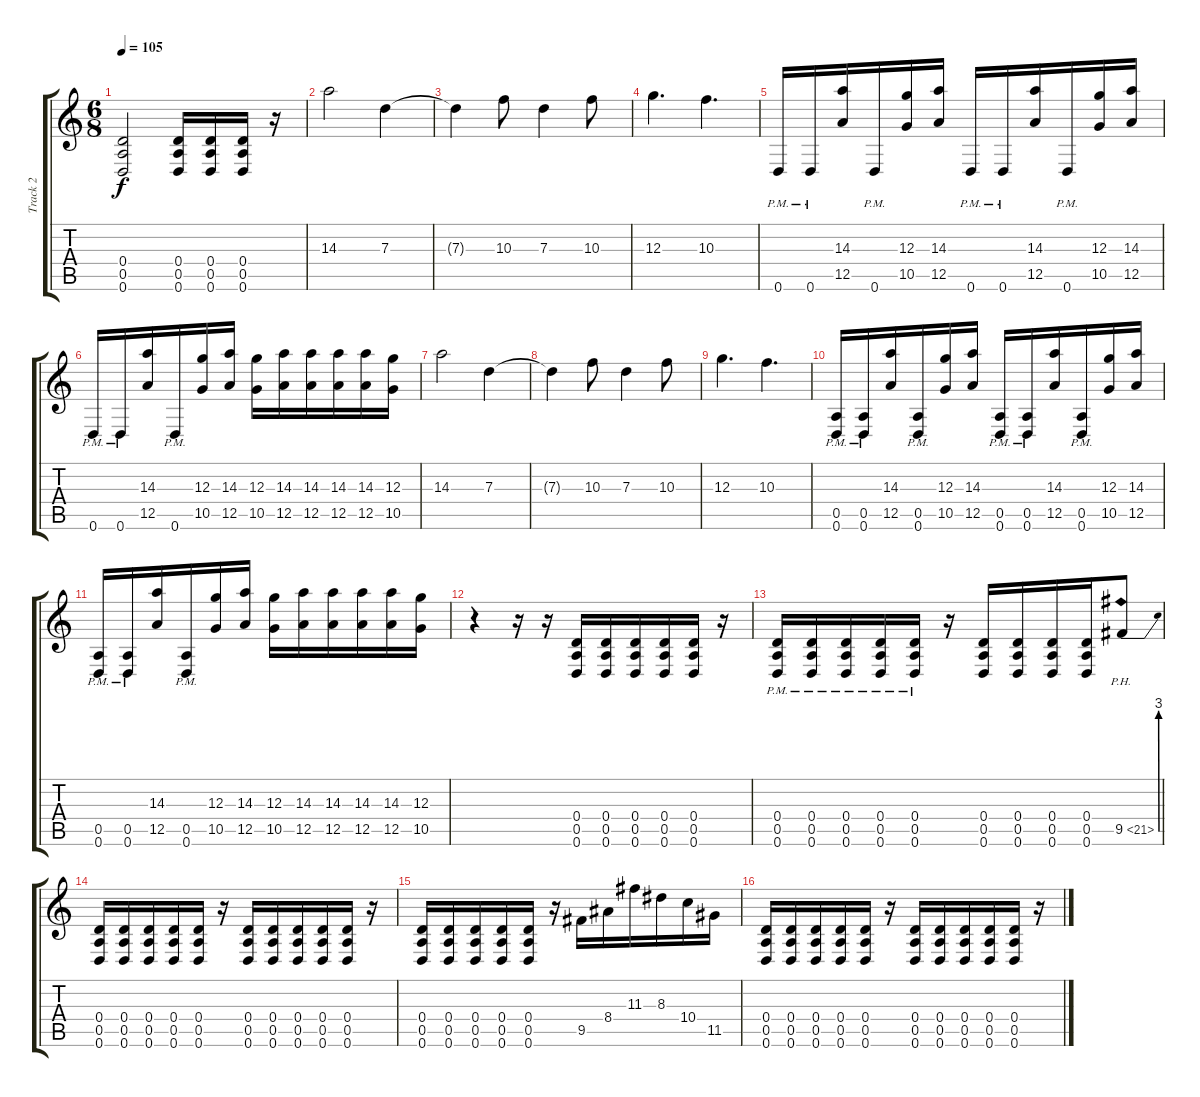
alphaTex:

\track ("Track 2" "Track 2") {instrument distortionguitar}
\staff {score tabs}
\tuning (E4 B3 G3 D3 A2 D2) {hide}
\ts (6 8)
\tempo 105
\clef g2
\ks c
(0.4{t} 0.5{t} 0.6{t}).2{dy f} (0.4 0.5 0.6).16 (0.4 0.5 0.6).16 (0.4 0.5 0.6).16 r.16 |
14.3.2 7.3.4 |
7.3{t}.4 10.3.8 7.3.4 10.3.8 |
12.3.4{d} 10.3.4{d} |
0.6{pm}.16 0.6{pm}.16 (14.3 12.5).16 0.6{pm}.16 (12.3 10.5).16 (14.3 12.5).16 0.6{pm}.16 0.6{pm}.16 (14.3 12.5).16 0.6{pm}.16 (12.3 10.5).16 (14.3 12.5).16 |
0.6{pm}.16 0.6{pm}.16 (14.3 12.5).16 0.6{pm}.16 (12.3 10.5).16 (14.3 12.5).16 (12.3 10.5).16 (14.3 12.5).16 (14.3 12.5).16 (14.3 12.5).16 (14.3 12.5).16 (12.3 10.5).16 |
14.3.2 7.3.4 |
7.3{t}.4 10.3.8 7.3.4 10.3.8 |
12.3.4{d} 10.3.4{d} |
(0.5 0.6{pm}).16 (0.5 0.6{pm}).16 (14.3 12.5).16 (0.5 0.6{pm}).16 (12.3 10.5).16 (14.3 12.5).16 (0.5 0.6{pm}).16 (0.5 0.6{pm}).16 (14.3 12.5).16 (0.5 0.6{pm}).16 (12.3 10.5).16 (14.3 12.5).16 |
(0.5 0.6{pm}).16 (0.5 0.6{pm}).16 (14.3 12.5).16 (0.5 0.6{pm}).16 (12.3 10.5).16 (14.3 12.5).16 (12.3 10.5).16 (14.3 12.5).16 (14.3 12.5).16 (14.3 12.5).16 (14.3 12.5).16 (12.3 10.5).16 |
r.4 r.16 r.16 (0.4 0.5 0.6).16 (0.4 0.5 0.6).16 (0.4 0.5 0.6).16 (0.4 0.5 0.6).16 (0.4 0.5 0.6).16 r.16 |
(0.4{pm} 0.5{pm} 0.6{pm}).16 (0.4{pm} 0.5{pm} 0.6{pm}).16 (0.4{pm} 0.5{pm} 0.6{pm}).16 (0.4{pm} 0.5{pm} 0.6{pm}).16 (0.4{pm} 0.5{pm} 0.6{pm}).16 r.16 (0.4 0.5 0.6).16 (0.4 0.5 0.6).16 (0.4 0.5 0.6).16 (0.4 0.5 0.6).16 9.5{be (bend 0 0 60 12) ph 12}.8 |
(0.4 0.5 0.6).16 (0.4 0.5 0.6).16 (0.4 0.5 0.6).16 (0.4 0.5 0.6).16 (0.4 0.5 0.6).16 r.16 (0.4 0.5 0.6).16 (0.4 0.5 0.6).16 (0.4 0.5 0.6).16 (0.4 0.5 0.6).16 (0.4 0.5 0.6).16 r.16 |
(0.4 0.5 0.6).16 (0.4 0.5 0.6).16 (0.4 0.5 0.6).16 (0.4 0.5 0.6).16 (0.4 0.5 0.6).16 r.16 9.5.16 8.4.16 11.3.16 8.3.16 10.4.16 11.5.16 |
(0.4 0.5 0.6).16 (0.4 0.5 0.6).16 (0.4 0.5 0.6).16 (0.4 0.5 0.6).16 (0.4 0.5 0.6).16 r.16 (0.4 0.5 0.6).16 (0.4 0.5 0.6).16 (0.4 0.5 0.6).16 (0.4 0.5 0.6).16 (0.4 0.5 0.6).16 r.16
